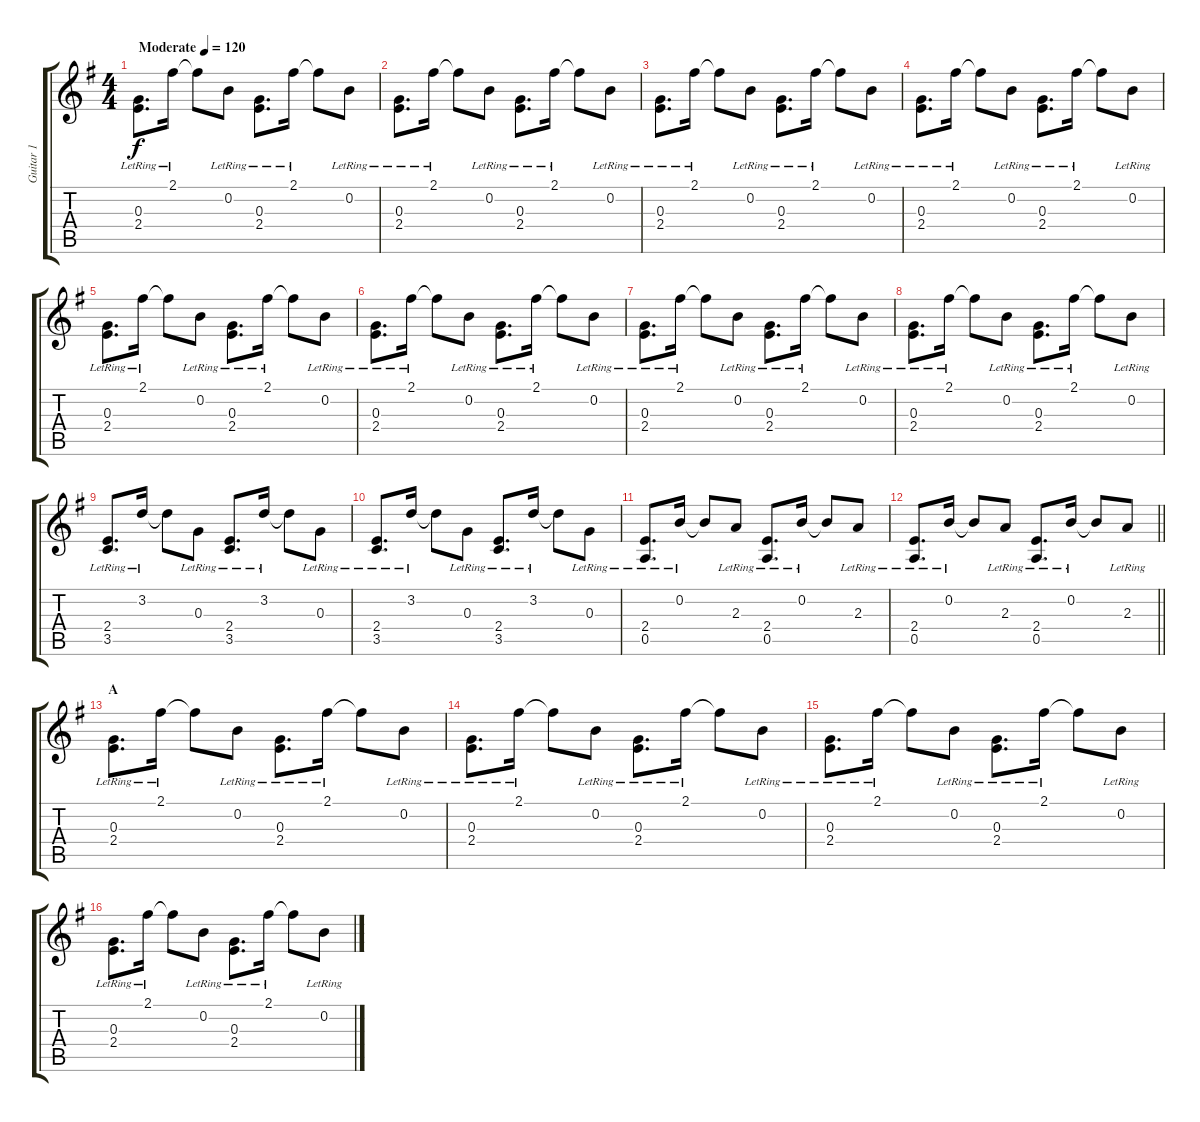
\track ("Guitar 1" "Guitar 1") {instrument electricguitarjazz}
\staff {score tabs}
\tuning (E4 B3 G3 D3 A2 E2) {hide}
\ts (4 4)
\tempo (120 "Moderate")
\clef g2
\ks g
(0.3{lr} 2.4{lr}).8{d dy f instrument electricguitarjazz} 2.1{lr}.16 2.1{t}.8 0.2{lr}.8 (0.3{lr} 2.4{lr}).8{d} 2.1{lr}.16 2.1{t}.8 0.2{lr}.8 |
(0.3{lr} 2.4{lr}).8{d} 2.1{lr}.16 2.1{t}.8 0.2{lr}.8 (0.3{lr} 2.4{lr}).8{d} 2.1{lr}.16 2.1{t}.8 0.2{lr}.8 |
(0.3{lr} 2.4{lr}).8{d} 2.1{lr}.16 2.1{t}.8 0.2{lr}.8 (0.3{lr} 2.4{lr}).8{d} 2.1{lr}.16 2.1{t}.8 0.2{lr}.8 |
(0.3{lr} 2.4{lr}).8{d} 2.1{lr}.16 2.1{t}.8 0.2{lr}.8 (0.3{lr} 2.4{lr}).8{d} 2.1{lr}.16 2.1{t}.8 0.2{lr}.8 |
(0.3{lr} 2.4{lr}).8{d} 2.1{lr}.16 2.1{t}.8 0.2{lr}.8 (0.3{lr} 2.4{lr}).8{d} 2.1{lr}.16 2.1{t}.8 0.2{lr}.8 |
(0.3{lr} 2.4{lr}).8{d} 2.1{lr}.16 2.1{t}.8 0.2{lr}.8 (0.3{lr} 2.4{lr}).8{d} 2.1{lr}.16 2.1{t}.8 0.2{lr}.8 |
(0.3{lr} 2.4{lr}).8{d} 2.1{lr}.16 2.1{t}.8 0.2{lr}.8 (0.3{lr} 2.4{lr}).8{d} 2.1{lr}.16 2.1{t}.8 0.2{lr}.8 |
(0.3{lr} 2.4{lr}).8{d} 2.1{lr}.16 2.1{t}.8 0.2{lr}.8 (0.3{lr} 2.4{lr}).8{d} 2.1{lr}.16 2.1{t}.8 0.2{lr}.8 |
(2.4{lr} 3.5{lr}).8{d} 3.2{lr}.16 3.2{t}.8 0.3{lr}.8 (2.4{lr} 3.5{lr}).8{d} 3.2{lr}.16 3.2{t}.8 0.3{lr}.8 |
(2.4{lr} 3.5{lr}).8{d} 3.2{lr}.16 3.2{t}.8 0.3{lr}.8 (2.4{lr} 3.5{lr}).8{d} 3.2{lr}.16 3.2{t}.8 0.3{lr}.8 |
(2.4{lr} 0.5{lr}).8{d} 0.2{lr}.16 0.2{t}.8 2.3{lr}.8 (2.4{lr} 0.5{lr}).8{d} 0.2{lr}.16 0.2{t}.8 2.3{lr}.8 |
\barLineRight lightlight
(2.4{lr} 0.5{lr}).8{d} 0.2{lr}.16 0.2{t}.8 2.3{lr}.8 (2.4{lr} 0.5{lr}).8{d} 0.2{lr}.16 0.2{t}.8 2.3{lr}.8 |
\section ("" "A")
(0.3{lr} 2.4{lr}).8{d} 2.1{lr}.16 2.1{t}.8 0.2{lr}.8 (0.3{lr} 2.4{lr}).8{d} 2.1{lr}.16 2.1{t}.8 0.2{lr}.8 |
(0.3{lr} 2.4{lr}).8{d} 2.1{lr}.16 2.1{t}.8 0.2{lr}.8 (0.3{lr} 2.4{lr}).8{d} 2.1{lr}.16 2.1{t}.8 0.2{lr}.8 |
(0.3{lr} 2.4{lr}).8{d} 2.1{lr}.16 2.1{t}.8 0.2{lr}.8 (0.3{lr} 2.4{lr}).8{d} 2.1{lr}.16 2.1{t}.8 0.2{lr}.8 |
(0.3{lr} 2.4{lr}).8{d} 2.1{lr}.16 2.1{t}.8 0.2{lr}.8 (0.3{lr} 2.4{lr}).8{d} 2.1{lr}.16 2.1{t}.8 0.2{lr}.8
